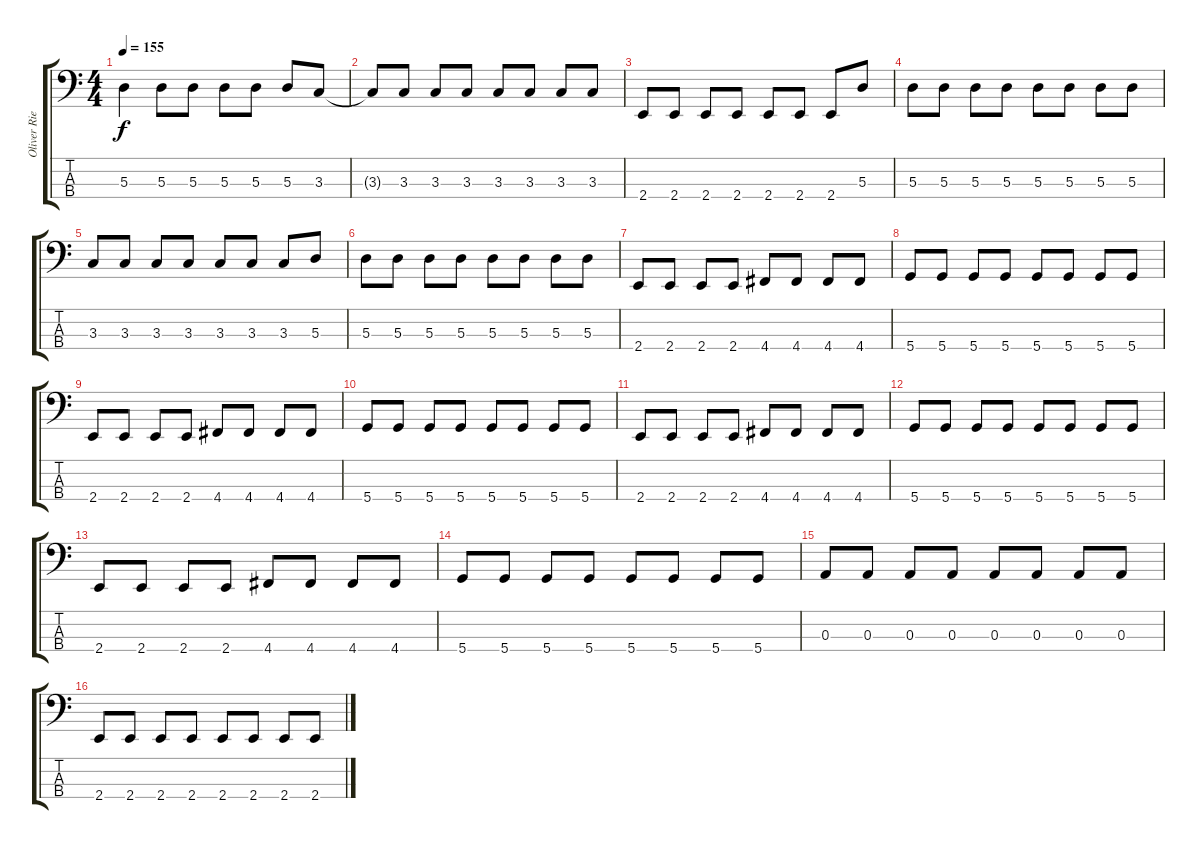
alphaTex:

\track ("Oliver Riedell" "Oliver Rie") {instrument electricbasspick}
\staff {score tabs}
\tuning (G2 D2 A1 D1) {hide}
\ts (4 4)
\tempo 155
\clef f4
\ks c
5.3.4{dy f} 5.3.8 5.3.8 5.3.8 5.3.8 5.3.8 3.3.8 |
3.3{t}.8 3.3.8 3.3.8 3.3.8 3.3.8 3.3.8 3.3.8 3.3.8 |
2.4.8 2.4.8 2.4.8 2.4.8 2.4.8 2.4.8 2.4.8 5.3.8 |
5.3.8 5.3.8 5.3.8 5.3.8 5.3.8 5.3.8 5.3.8 5.3.8 |
3.3.8 3.3.8 3.3.8 3.3.8 3.3.8 3.3.8 3.3.8 5.3.8 |
5.3.8 5.3.8 5.3.8 5.3.8 5.3.8 5.3.8 5.3.8 5.3.8 |
2.4.8 2.4.8 2.4.8 2.4.8 4.4.8 4.4.8 4.4.8 4.4.8 |
5.4.8 5.4.8 5.4.8 5.4.8 5.4.8 5.4.8 5.4.8 5.4.8 |
2.4.8 2.4.8 2.4.8 2.4.8 4.4.8 4.4.8 4.4.8 4.4.8 |
5.4.8 5.4.8 5.4.8 5.4.8 5.4.8 5.4.8 5.4.8 5.4.8 |
2.4.8 2.4.8 2.4.8 2.4.8 4.4.8 4.4.8 4.4.8 4.4.8 |
5.4.8 5.4.8 5.4.8 5.4.8 5.4.8 5.4.8 5.4.8 5.4.8 |
2.4.8 2.4.8 2.4.8 2.4.8 4.4.8 4.4.8 4.4.8 4.4.8 |
5.4.8 5.4.8 5.4.8 5.4.8 5.4.8 5.4.8 5.4.8 5.4.8 |
0.3.8 0.3.8 0.3.8 0.3.8 0.3.8 0.3.8 0.3.8 0.3.8 |
2.4.8 2.4.8 2.4.8 2.4.8 2.4.8 2.4.8 2.4.8 2.4.8
